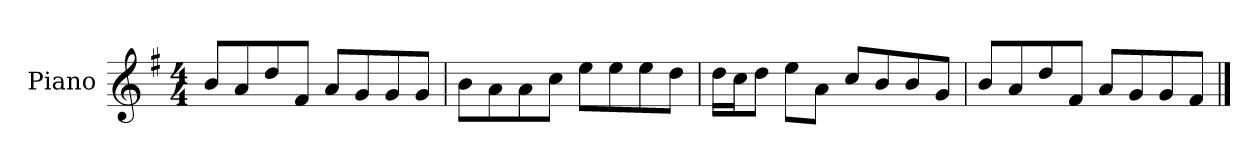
**kern
*part1
*staff1
*I"Piano
*I'P-no
*clefG2
*k[f#]
*M4/4
*MM90
=1
8b/L
8a/
8dd/
8f#/J
8a/L
8g/
8g/
8g/J
=2
8b\L
8a\
8a\
8cc\J
8ee\L
8ee\
8ee\
8dd\J
=3
16dd\LL
16cc\J
8dd\J
8ee\L
8a\J
8cc/L
8b/
8b/
8g/J
=4
8b/L
8a/
8dd/
8f#/J
8a/L
8g/
8g/
8f#/J
==
*-
